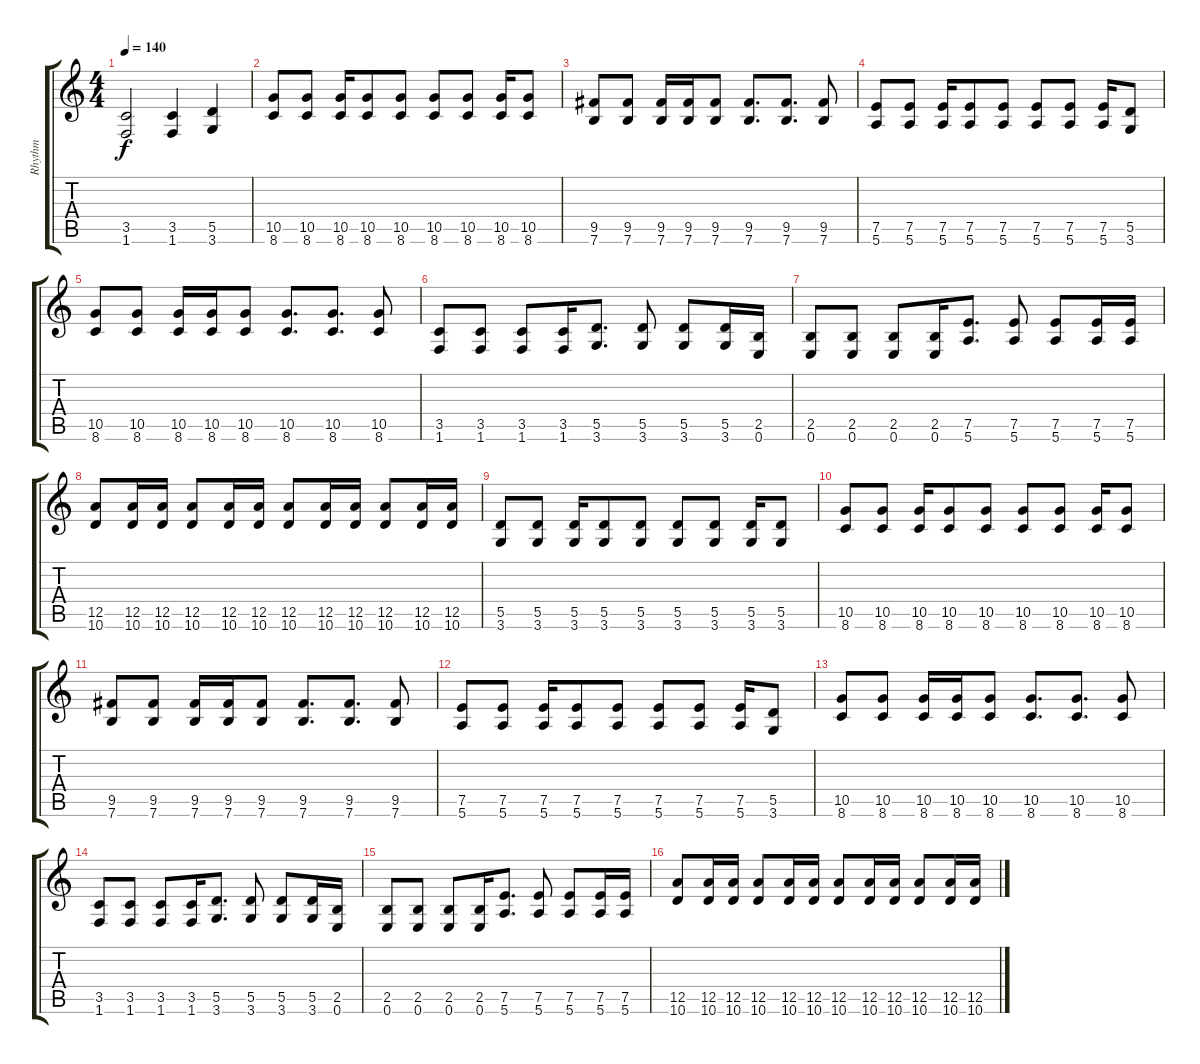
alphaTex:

\track ("Rhythm" "Rhythm") {instrument distortionguitar}
\staff {score tabs}
\tuning (E4 B3 G3 D3 A2 E2) {hide}
\ts (4 4)
\tempo 140
\clef g2
\ks c
(3.5 1.6).2{dy f} (3.5 1.6).4 (5.5 3.6).4 |
(10.5 8.6).8 (10.5 8.6).8 (10.5 8.6).16 (10.5 8.6).8 (10.5 8.6).8 (10.5 8.6).8 (10.5 8.6).8 (10.5 8.6).16 (10.5 8.6).8 |
(9.5 7.6).8 (9.5 7.6).8 (9.5 7.6).16 (9.5 7.6).16 (9.5 7.6).8 (9.5 7.6).8{d} (9.5 7.6).8{d} (9.5 7.6).8 |
(7.5 5.6).8 (7.5 5.6).8 (7.5 5.6).16 (7.5 5.6).8 (7.5 5.6).8 (7.5 5.6).8 (7.5 5.6).8 (7.5 5.6).16 (5.5 3.6).8 |
(10.5 8.6).8 (10.5 8.6).8 (10.5 8.6).16 (10.5 8.6).16 (10.5 8.6).8 (10.5 8.6).8{d} (10.5 8.6).8{d} (10.5 8.6).8 |
(3.5 1.6).8 (3.5 1.6).8 (3.5 1.6).8 (3.5 1.6).16 (5.5 3.6).8{d} (5.5 3.6).8 (5.5 3.6).8 (5.5 3.6).16 (2.5 0.6).16 |
(2.5 0.6).8 (2.5 0.6).8 (2.5 0.6).8 (2.5 0.6).16 (7.5 5.6).8{d} (7.5 5.6).8 (7.5 5.6).8 (7.5 5.6).16 (7.5 5.6).16 |
(12.5 10.6).8 (12.5 10.6).16 (12.5 10.6).16 (12.5 10.6).8 (12.5 10.6).16 (12.5 10.6).16 (12.5 10.6).8 (12.5 10.6).16 (12.5 10.6).16 (12.5 10.6).8 (12.5 10.6).16 (12.5 10.6).16 |
(5.5 3.6).8 (5.5 3.6).8 (5.5 3.6).16 (5.5 3.6).8 (5.5 3.6).8 (5.5 3.6).8 (5.5 3.6).8 (5.5 3.6).16 (5.5 3.6).8 |
(10.5 8.6).8 (10.5 8.6).8 (10.5 8.6).16 (10.5 8.6).8 (10.5 8.6).8 (10.5 8.6).8 (10.5 8.6).8 (10.5 8.6).16 (10.5 8.6).8 |
(9.5 7.6).8 (9.5 7.6).8 (9.5 7.6).16 (9.5 7.6).16 (9.5 7.6).8 (9.5 7.6).8{d} (9.5 7.6).8{d} (9.5 7.6).8 |
(7.5 5.6).8 (7.5 5.6).8 (7.5 5.6).16 (7.5 5.6).8 (7.5 5.6).8 (7.5 5.6).8 (7.5 5.6).8 (7.5 5.6).16 (5.5 3.6).8 |
(10.5 8.6).8 (10.5 8.6).8 (10.5 8.6).16 (10.5 8.6).16 (10.5 8.6).8 (10.5 8.6).8{d} (10.5 8.6).8{d} (10.5 8.6).8 |
(3.5 1.6).8 (3.5 1.6).8 (3.5 1.6).8 (3.5 1.6).16 (5.5 3.6).8{d} (5.5 3.6).8 (5.5 3.6).8 (5.5 3.6).16 (2.5 0.6).16 |
(2.5 0.6).8 (2.5 0.6).8 (2.5 0.6).8 (2.5 0.6).16 (7.5 5.6).8{d} (7.5 5.6).8 (7.5 5.6).8 (7.5 5.6).16 (7.5 5.6).16 |
(12.5 10.6).8 (12.5 10.6).16 (12.5 10.6).16 (12.5 10.6).8 (12.5 10.6).16 (12.5 10.6).16 (12.5 10.6).8 (12.5 10.6).16 (12.5 10.6).16 (12.5 10.6).8 (12.5 10.6).16 (12.5 10.6).16
